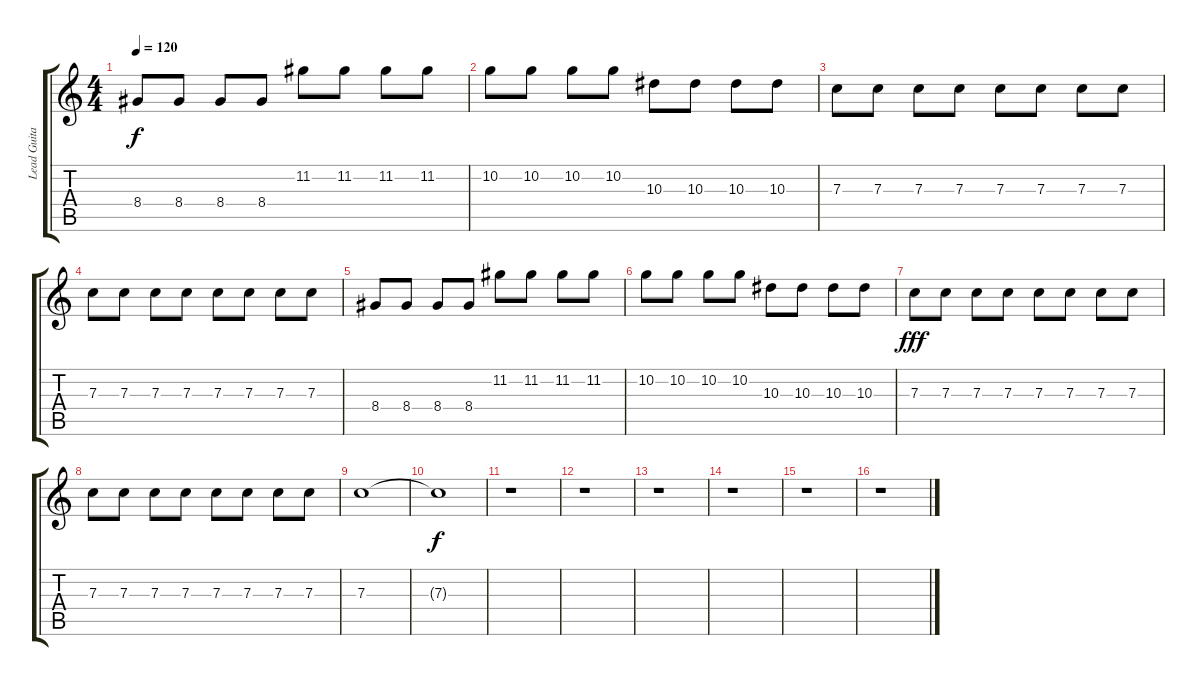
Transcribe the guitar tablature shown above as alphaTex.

\track ("Lead Guitar (Left)" "Lead Guita") {instrument distortionguitar}
\staff {score tabs}
\tuning (D4 A3 F3 C3 G2 C2) {hide}
\ts (4 4)
\tempo 120
\clef g2
\ks c
8.4.8{dy f} 8.4.8 8.4.8 8.4.8 11.2.8 11.2.8 11.2.8 11.2.8 |
10.2.8 10.2.8 10.2.8 10.2.8 10.3.8 10.3.8 10.3.8 10.3.8 |
7.3.8 7.3.8 7.3.8 7.3.8 7.3.8 7.3.8 7.3.8 7.3.8 |
7.3.8 7.3.8 7.3.8 7.3.8 7.3.8 7.3.8 7.3.8 7.3.8 |
8.4.8 8.4.8 8.4.8 8.4.8 11.2.8 11.2.8 11.2.8 11.2.8 |
10.2.8 10.2.8 10.2.8 10.2.8 10.3.8 10.3.8 10.3.8 10.3.8 |
7.3.8{dy fff} 7.3.8 7.3.8 7.3.8 7.3.8 7.3.8 7.3.8 7.3.8 |
7.3.8 7.3.8 7.3.8 7.3.8 7.3.8 7.3.8 7.3.8 7.3.8 |
7.3.1 |
7.3{t}.1{dy f} |
r.1 |
r.1 |
r.1 |
r.1 |
r.1 |
r.1
